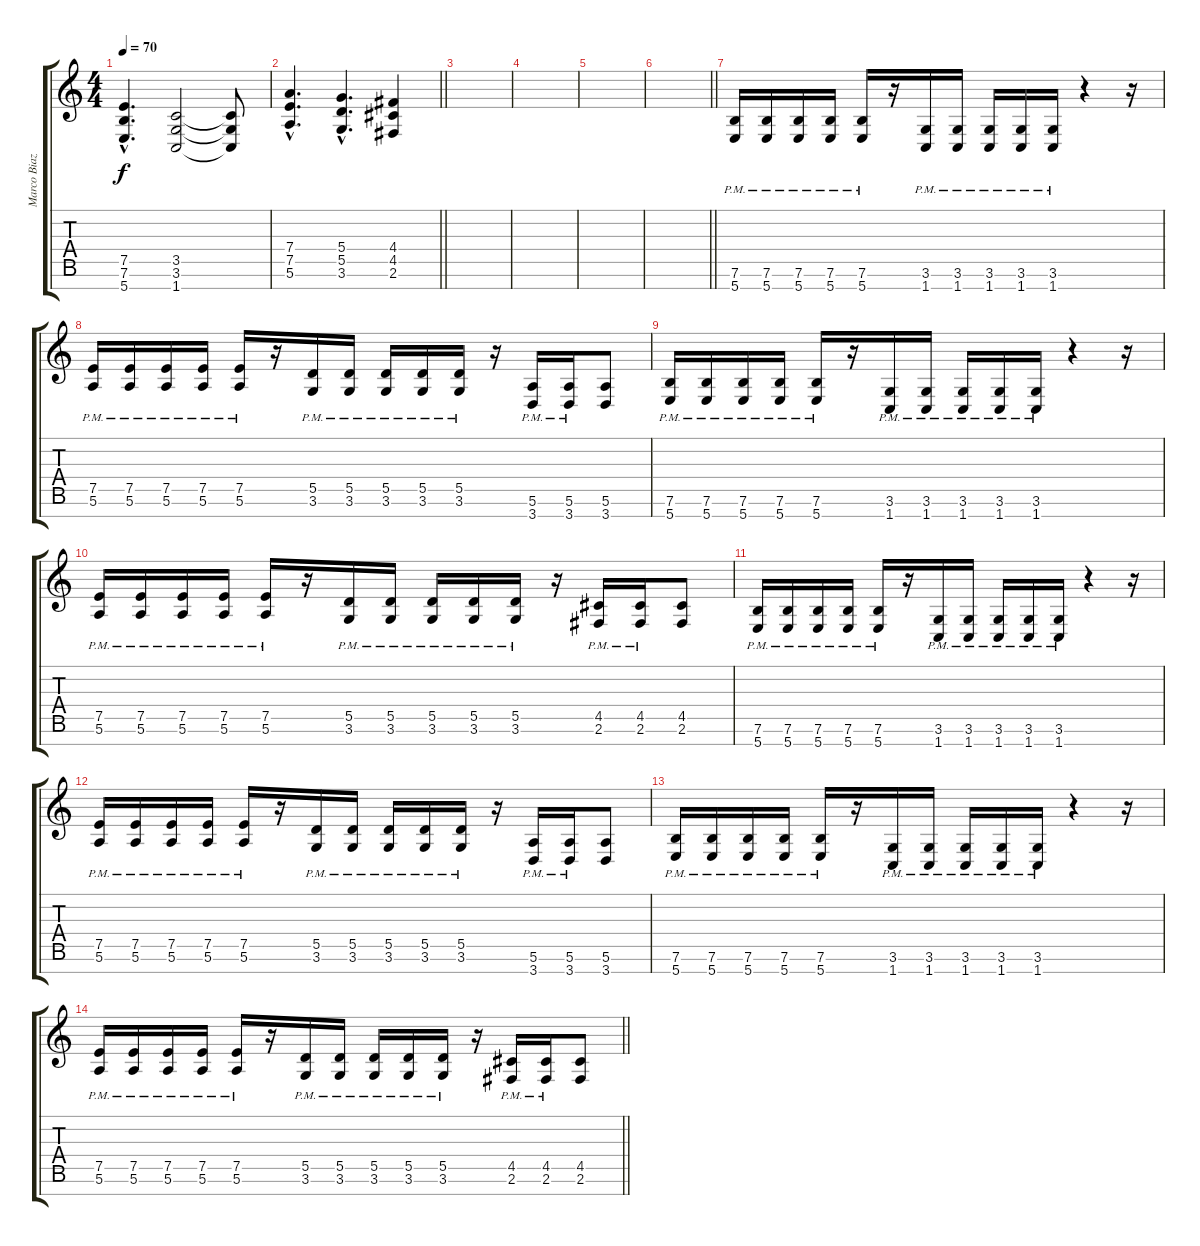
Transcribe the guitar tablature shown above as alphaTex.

\track ("Marco Biazzi" "Marco Biaz") {instrument distortionguitar}
\staff {score tabs}
\tuning (E4 B3 G3 D3 A2 E2 B1) {hide}
\ts (4 4)
\tempo 70
\clef g2
\ks c
(7.5{hac} 7.6{hac} 5.7{hac}).4{d dy f} (3.5 3.6 1.7).2 (3.5{t} 3.6{t} 1.7{t}).8 |
\barLineRight lightlight
(7.4{hac} 7.5{hac} 5.6{hac}).4{d} (5.4{hac} 5.5{hac} 3.6{hac}).4{d} (4.4 4.5 2.6).4 |
|
|
|
\barLineRight lightlight
|
(7.6{pm} 5.7{pm}).16 (7.6{pm} 5.7{pm}).16 (7.6{pm} 5.7{pm}).16 (7.6{pm} 5.7{pm}).16 (7.6{pm} 5.7{pm}).16 r.16 (3.6{pm} 1.7{pm}).16 (3.6{pm} 1.7{pm}).16 (3.6{pm} 1.7{pm}).16 (3.6{pm} 1.7{pm}).16 (3.6{pm} 1.7{pm}).16 r.4 r.16 |
(7.5{pm} 5.6{pm}).16 (7.5{pm} 5.6{pm}).16 (7.5{pm} 5.6{pm}).16 (7.5{pm} 5.6{pm}).16 (7.5{pm} 5.6{pm}).16 r.16 (5.5{pm} 3.6{pm}).16 (5.5{pm} 3.6{pm}).16 (5.5{pm} 3.6{pm}).16 (5.5{pm} 3.6{pm}).16 (5.5{pm} 3.6{pm}).16 r.16 (5.6{pm} 3.7{pm}).16 (5.6{pm} 3.7{pm}).16 (5.6 3.7).8 |
(7.6{pm} 5.7{pm}).16 (7.6{pm} 5.7{pm}).16 (7.6{pm} 5.7{pm}).16 (7.6{pm} 5.7{pm}).16 (7.6{pm} 5.7{pm}).16 r.16 (3.6{pm} 1.7{pm}).16 (3.6{pm} 1.7{pm}).16 (3.6{pm} 1.7{pm}).16 (3.6{pm} 1.7{pm}).16 (3.6{pm} 1.7{pm}).16 r.4 r.16 |
(7.5{pm} 5.6{pm}).16 (7.5{pm} 5.6{pm}).16 (7.5{pm} 5.6{pm}).16 (7.5{pm} 5.6{pm}).16 (7.5{pm} 5.6{pm}).16 r.16 (5.5{pm} 3.6{pm}).16 (5.5{pm} 3.6{pm}).16 (5.5{pm} 3.6{pm}).16 (5.5{pm} 3.6{pm}).16 (5.5{pm} 3.6{pm}).16 r.16 (4.5{pm} 2.6{pm}).16 (4.5{pm} 2.6{pm}).16 (4.5 2.6).8 |
(7.6{pm} 5.7{pm}).16 (7.6{pm} 5.7{pm}).16 (7.6{pm} 5.7{pm}).16 (7.6{pm} 5.7{pm}).16 (7.6{pm} 5.7{pm}).16 r.16 (3.6{pm} 1.7{pm}).16 (3.6{pm} 1.7{pm}).16 (3.6{pm} 1.7{pm}).16 (3.6{pm} 1.7{pm}).16 (3.6{pm} 1.7{pm}).16 r.4 r.16 |
(7.5{pm} 5.6{pm}).16 (7.5{pm} 5.6{pm}).16 (7.5{pm} 5.6{pm}).16 (7.5{pm} 5.6{pm}).16 (7.5{pm} 5.6{pm}).16 r.16 (5.5{pm} 3.6{pm}).16 (5.5{pm} 3.6{pm}).16 (5.5{pm} 3.6{pm}).16 (5.5{pm} 3.6{pm}).16 (5.5{pm} 3.6{pm}).16 r.16 (5.6{pm} 3.7{pm}).16 (5.6{pm} 3.7{pm}).16 (5.6 3.7).8 |
(7.6{pm} 5.7{pm}).16 (7.6{pm} 5.7{pm}).16 (7.6{pm} 5.7{pm}).16 (7.6{pm} 5.7{pm}).16 (7.6{pm} 5.7{pm}).16 r.16 (3.6{pm} 1.7{pm}).16 (3.6{pm} 1.7{pm}).16 (3.6{pm} 1.7{pm}).16 (3.6{pm} 1.7{pm}).16 (3.6{pm} 1.7{pm}).16 r.4 r.16 |
\barLineRight lightlight
(7.5{pm} 5.6{pm}).16 (7.5{pm} 5.6{pm}).16 (7.5{pm} 5.6{pm}).16 (7.5{pm} 5.6{pm}).16 (7.5{pm} 5.6{pm}).16 r.16 (5.5{pm} 3.6{pm}).16 (5.5{pm} 3.6{pm}).16 (5.5{pm} 3.6{pm}).16 (5.5{pm} 3.6{pm}).16 (5.5{pm} 3.6{pm}).16 r.16 (4.5{pm} 2.6{pm}).16 (4.5{pm} 2.6{pm}).16 (4.5 2.6).8
